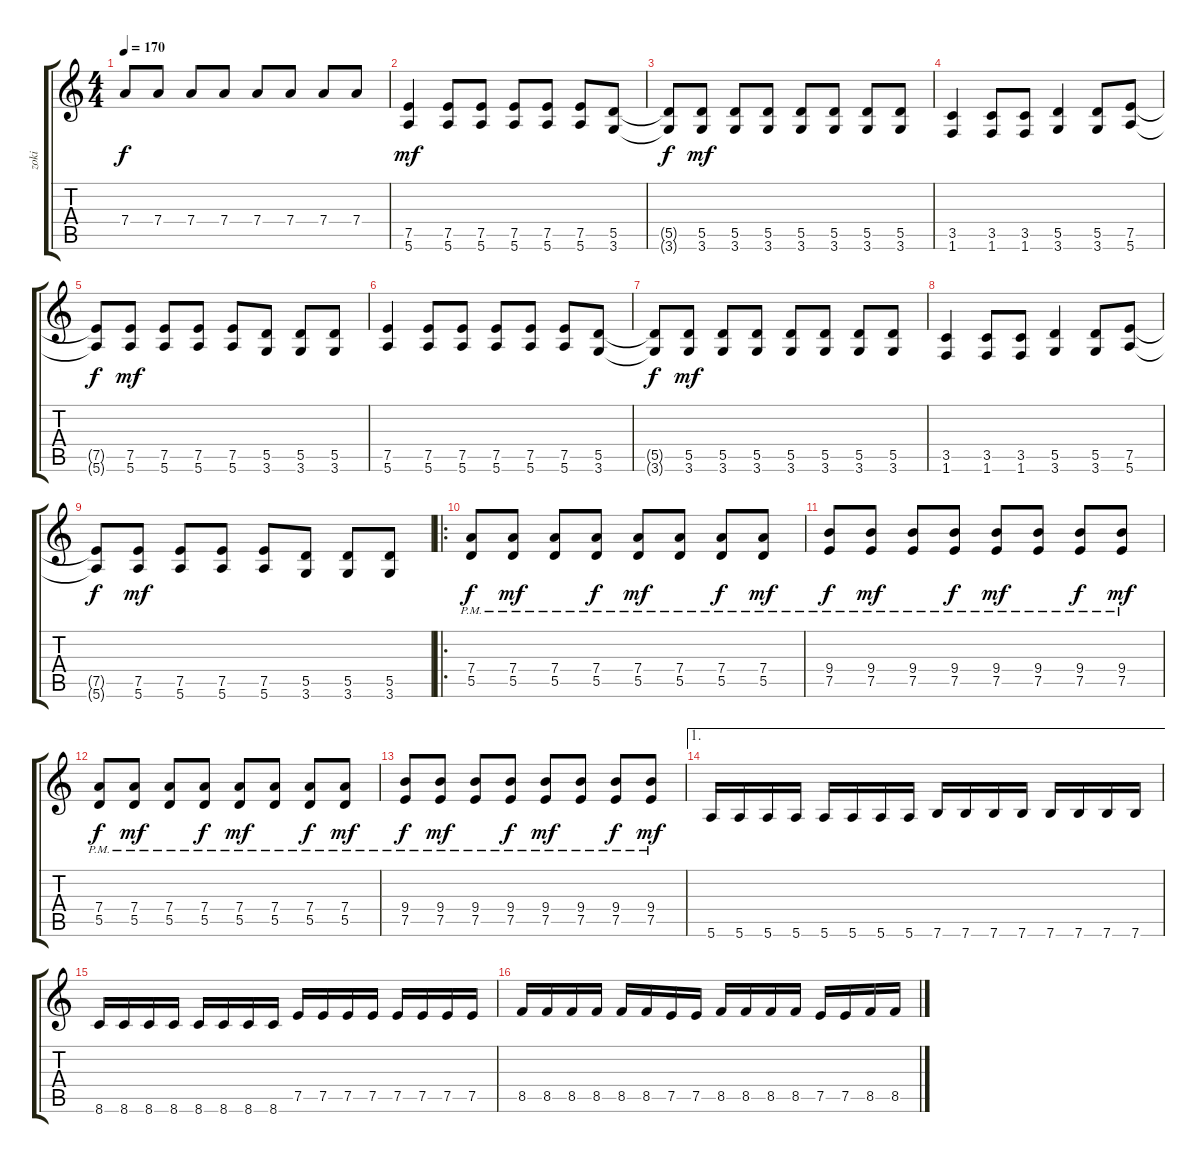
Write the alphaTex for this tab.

\track ("zoki" "zoki") {instrument overdrivenguitar}
\staff {score tabs}
\tuning (E4 B3 G3 D3 A2 E2) {hide}
\ts (4 4)
\tempo 170
\clef g2
\ks c
7.4.8{dy f} 7.4.8 7.4.8 7.4.8 7.4.8 7.4.8 7.4.8 7.4.8 |
(7.5 5.6).4{dy mf} (7.5 5.6).8 (7.5 5.6).8 (7.5 5.6).8 (7.5 5.6).8 (7.5 5.6).8 (5.5 3.6).8 |
(5.5{t} 3.6{t}).8{dy f} (5.5 3.6).8{dy mf} (5.5 3.6).8 (5.5 3.6).8 (5.5 3.6).8 (5.5 3.6).8 (5.5 3.6).8 (5.5 3.6).8 |
(3.5 1.6).4 (3.5 1.6).8 (3.5 1.6).8 (5.5 3.6).4 (5.5 3.6).8 (7.5 5.6).8 |
(7.5{t} 5.6{t}).8{dy f} (7.5 5.6).8{dy mf} (7.5 5.6).8 (7.5 5.6).8 (7.5 5.6).8 (5.5 3.6).8 (5.5 3.6).8 (5.5 3.6).8 |
(7.5 5.6).4 (7.5 5.6).8 (7.5 5.6).8 (7.5 5.6).8 (7.5 5.6).8 (7.5 5.6).8 (5.5 3.6).8 |
(5.5{t} 3.6{t}).8{dy f} (5.5 3.6).8{dy mf} (5.5 3.6).8 (5.5 3.6).8 (5.5 3.6).8 (5.5 3.6).8 (5.5 3.6).8 (5.5 3.6).8 |
(3.5 1.6).4 (3.5 1.6).8 (3.5 1.6).8 (5.5 3.6).4 (5.5 3.6).8 (7.5 5.6).8 |
(7.5{t} 5.6{t}).8{dy f} (7.5 5.6).8{dy mf} (7.5 5.6).8 (7.5 5.6).8 (7.5 5.6).8 (5.5 3.6).8 (5.5 3.6).8 (5.5 3.6).8 |
\ro
(7.4{pm} 5.5{pm}).8{dy f} (7.4{pm} 5.5{pm}).8{dy mf} (7.4{pm} 5.5{pm}).8 (7.4{pm} 5.5{pm}).8{dy f} (7.4{pm} 5.5{pm}).8{dy mf} (7.4{pm} 5.5{pm}).8 (7.4{pm} 5.5{pm}).8{dy f} (7.4{pm} 5.5{pm}).8{dy mf} |
(9.4{pm} 7.5{pm}).8{dy f} (9.4{pm} 7.5{pm}).8{dy mf} (9.4{pm} 7.5{pm}).8 (9.4{pm} 7.5{pm}).8{dy f} (9.4{pm} 7.5{pm}).8{dy mf} (9.4{pm} 7.5{pm}).8 (9.4{pm} 7.5{pm}).8{dy f} (9.4{pm} 7.5{pm}).8{dy mf} |
(7.4{pm} 5.5{pm}).8{dy f} (7.4{pm} 5.5{pm}).8{dy mf} (7.4{pm} 5.5{pm}).8 (7.4{pm} 5.5{pm}).8{dy f} (7.4{pm} 5.5{pm}).8{dy mf} (7.4{pm} 5.5{pm}).8 (7.4{pm} 5.5{pm}).8{dy f} (7.4{pm} 5.5{pm}).8{dy mf} |
(9.4{pm} 7.5{pm}).8{dy f} (9.4{pm} 7.5{pm}).8{dy mf} (9.4{pm} 7.5{pm}).8 (9.4{pm} 7.5{pm}).8{dy f} (9.4{pm} 7.5{pm}).8{dy mf} (9.4{pm} 7.5{pm}).8 (9.4{pm} 7.5{pm}).8{dy f} (9.4{pm} 7.5{pm}).8{dy mf} |
\ae 1
5.6.16 5.6.16 5.6.16 5.6.16 5.6.16 5.6.16 5.6.16 5.6.16 7.6.16 7.6.16 7.6.16 7.6.16 7.6.16 7.6.16 7.6.16 7.6.16 |
8.6.16 8.6.16 8.6.16 8.6.16 8.6.16 8.6.16 8.6.16 8.6.16 7.5.16 7.5.16 7.5.16 7.5.16 7.5.16 7.5.16 7.5.16 7.5.16 |
8.5.16 8.5.16 8.5.16 8.5.16 8.5.16 8.5.16 7.5.16 7.5.16 8.5.16 8.5.16 8.5.16 8.5.16 7.5.16 7.5.16 8.5.16 8.5.16
